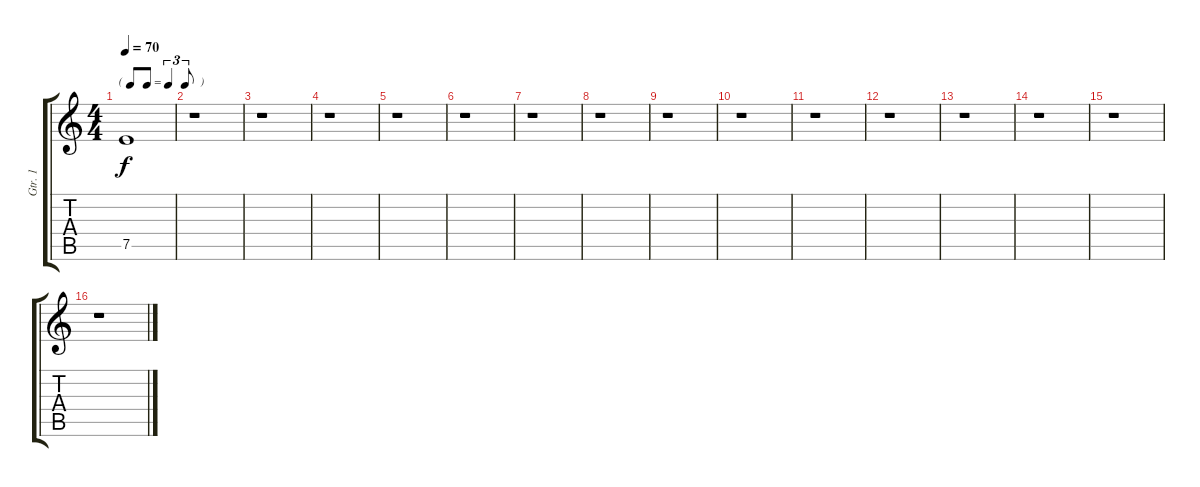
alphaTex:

\track ("Gtr. 1" "Gtr. 1") {instrument acousticguitarsteel}
\staff {score tabs}
\tuning (E4 B3 G3 D3 A2 E2) {hide}
\ts (4 4)
\tf triplet8th
\tempo 70
\clef g2
\ks c
7.5{t}.1{dy f} |
r.1 |
r.1 |
r.1 |
r.1 |
r.1 |
r.1 |
r.1 |
r.1 |
r.1 |
r.1 |
r.1 |
r.1 |
r.1 |
r.1 |
r.1
